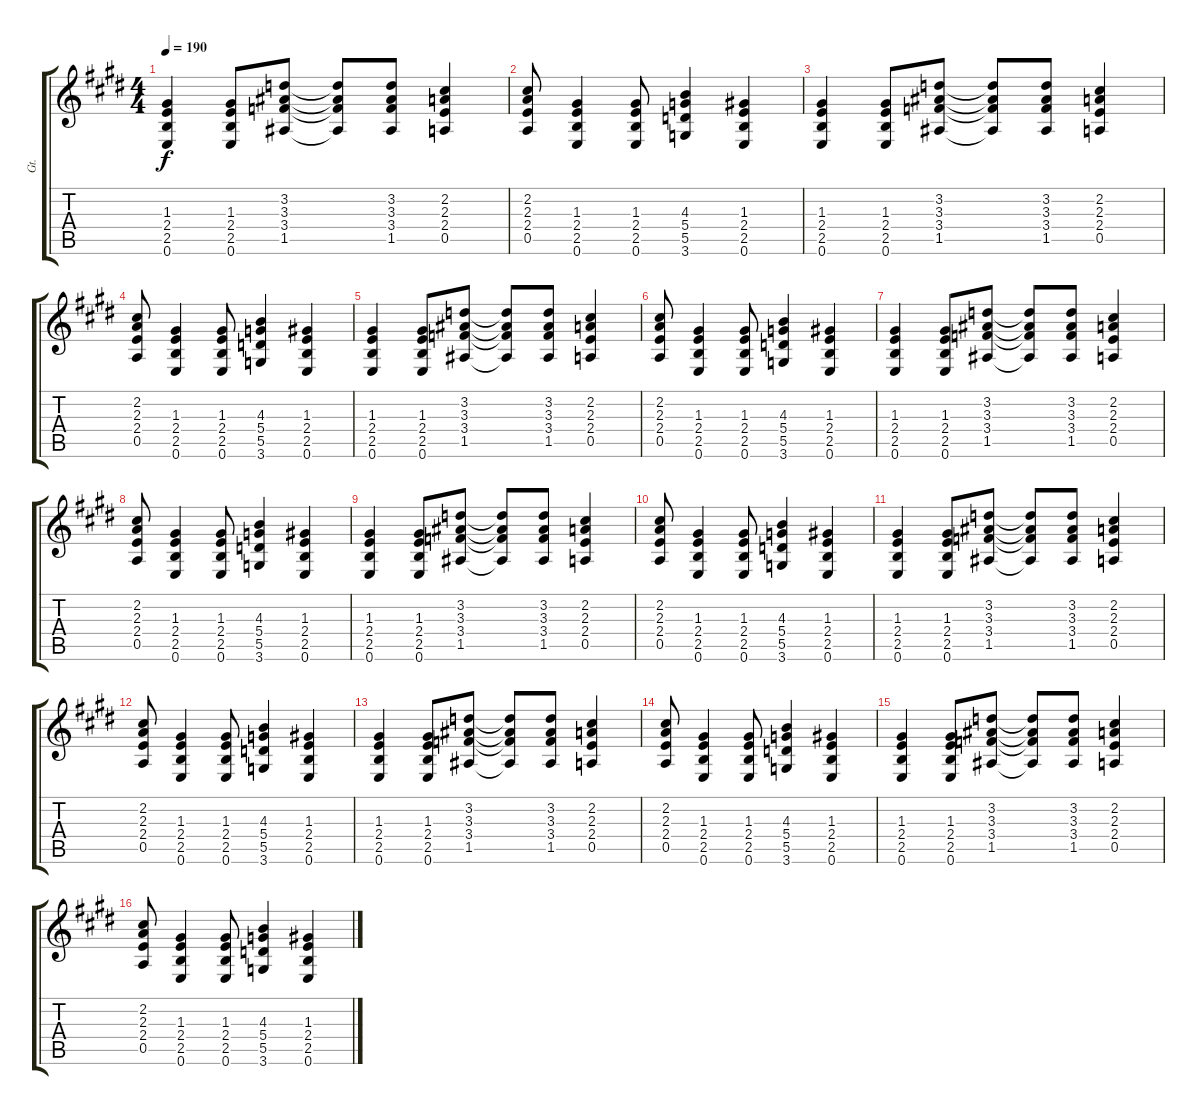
\track ("Gt." "Gt.") {instrument overdrivenguitar}
\staff {score tabs}
\tuning (E4 B3 G3 D3 A2 E2) {hide}
\ts (4 4)
\tempo 190
\clef g2
\ks e
(1.3 2.4 2.5 0.6).4{dy f} (1.3 2.4 2.5 0.6).8 (3.2 3.3 3.4 1.5).8 (3.2{t} 3.3{t} 3.4{t} 1.5{t}).8 (3.2 3.3 3.4 1.5).8 (2.2 2.3 2.4 0.5).4 |
(2.2 2.3 2.4 0.5).8 (1.3 2.4 2.5 0.6).4 (1.3 2.4 2.5 0.6).8 (4.3 5.4 5.5 3.6).4 (1.3 2.4 2.5 0.6).4 |
(1.3 2.4 2.5 0.6).4 (1.3 2.4 2.5 0.6).8 (3.2 3.3 3.4 1.5).8 (3.2{t} 3.3{t} 3.4{t} 1.5{t}).8 (3.2 3.3 3.4 1.5).8 (2.2 2.3 2.4 0.5).4 |
(2.2 2.3 2.4 0.5).8 (1.3 2.4 2.5 0.6).4 (1.3 2.4 2.5 0.6).8 (4.3 5.4 5.5 3.6).4 (1.3 2.4 2.5 0.6).4 |
(1.3 2.4 2.5 0.6).4 (1.3 2.4 2.5 0.6).8 (3.2 3.3 3.4 1.5).8 (3.2{t} 3.3{t} 3.4{t} 1.5{t}).8 (3.2 3.3 3.4 1.5).8 (2.2 2.3 2.4 0.5).4 |
(2.2 2.3 2.4 0.5).8 (1.3 2.4 2.5 0.6).4 (1.3 2.4 2.5 0.6).8 (4.3 5.4 5.5 3.6).4 (1.3 2.4 2.5 0.6).4 |
(1.3 2.4 2.5 0.6).4 (1.3 2.4 2.5 0.6).8 (3.2 3.3 3.4 1.5).8 (3.2{t} 3.3{t} 3.4{t} 1.5{t}).8 (3.2 3.3 3.4 1.5).8 (2.2 2.3 2.4 0.5).4 |
(2.2 2.3 2.4 0.5).8 (1.3 2.4 2.5 0.6).4 (1.3 2.4 2.5 0.6).8 (4.3 5.4 5.5 3.6).4 (1.3 2.4 2.5 0.6).4 |
(1.3 2.4 2.5 0.6).4 (1.3 2.4 2.5 0.6).8 (3.2 3.3 3.4 1.5).8 (3.2{t} 3.3{t} 3.4{t} 1.5{t}).8 (3.2 3.3 3.4 1.5).8 (2.2 2.3 2.4 0.5).4 |
(2.2 2.3 2.4 0.5).8 (1.3 2.4 2.5 0.6).4 (1.3 2.4 2.5 0.6).8 (4.3 5.4 5.5 3.6).4 (1.3 2.4 2.5 0.6).4 |
(1.3 2.4 2.5 0.6).4 (1.3 2.4 2.5 0.6).8 (3.2 3.3 3.4 1.5).8 (3.2{t} 3.3{t} 3.4{t} 1.5{t}).8 (3.2 3.3 3.4 1.5).8 (2.2 2.3 2.4 0.5).4 |
(2.2 2.3 2.4 0.5).8 (1.3 2.4 2.5 0.6).4 (1.3 2.4 2.5 0.6).8 (4.3 5.4 5.5 3.6).4 (1.3 2.4 2.5 0.6).4 |
(1.3 2.4 2.5 0.6).4 (1.3 2.4 2.5 0.6).8 (3.2 3.3 3.4 1.5).8 (3.2{t} 3.3{t} 3.4{t} 1.5{t}).8 (3.2 3.3 3.4 1.5).8 (2.2 2.3 2.4 0.5).4 |
(2.2 2.3 2.4 0.5).8 (1.3 2.4 2.5 0.6).4 (1.3 2.4 2.5 0.6).8 (4.3 5.4 5.5 3.6).4 (1.3 2.4 2.5 0.6).4 |
(1.3 2.4 2.5 0.6).4 (1.3 2.4 2.5 0.6).8 (3.2 3.3 3.4 1.5).8 (3.2{t} 3.3{t} 3.4{t} 1.5{t}).8 (3.2 3.3 3.4 1.5).8 (2.2 2.3 2.4 0.5).4 |
(2.2 2.3 2.4 0.5).8 (1.3 2.4 2.5 0.6).4 (1.3 2.4 2.5 0.6).8 (4.3 5.4 5.5 3.6).4 (1.3 2.4 2.5 0.6).4
